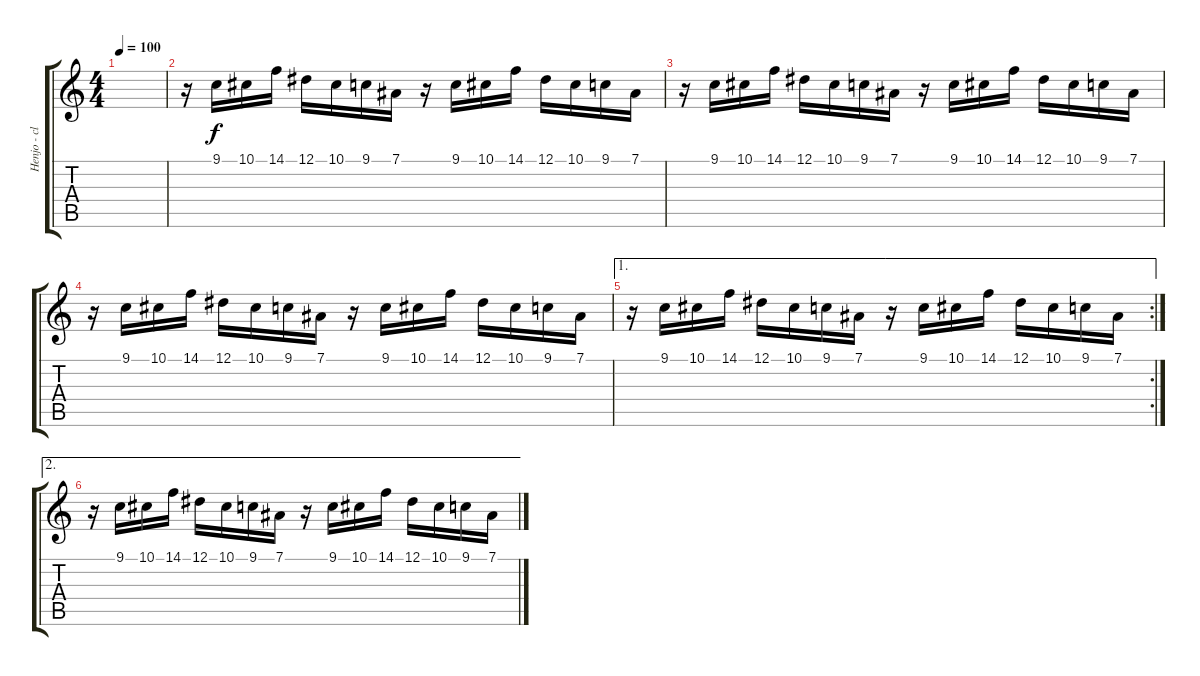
\track ("Henjo - claviers" "Henjo - cl") {instrument stringensemble1}
\staff {score tabs}
\tuning (Eb4 Bb3 Gb3 Db3 Ab2 Eb2) {hide}
\ts (4 4)
\tempo 100
\clef g2
\ks c
|
r.16 9.1.16 10.1.16 14.1.16 12.1.16 10.1.16 9.1.16 7.1.16 r.16 9.1.16 10.1.16 14.1.16 12.1.16 10.1.16 9.1.16 7.1.16 |
r.16 9.1.16 10.1.16 14.1.16 12.1.16 10.1.16 9.1.16 7.1.16 r.16 9.1.16 10.1.16 14.1.16 12.1.16 10.1.16 9.1.16 7.1.16 |
r.16 9.1.16 10.1.16 14.1.16 12.1.16 10.1.16 9.1.16 7.1.16 r.16 9.1.16 10.1.16 14.1.16 12.1.16 10.1.16 9.1.16 7.1.16 |
\ae 1
\rc 2
r.16 9.1.16 10.1.16 14.1.16 12.1.16 10.1.16 9.1.16 7.1.16 r.16 9.1.16 10.1.16 14.1.16 12.1.16 10.1.16 9.1.16 7.1.16 |
\ae 2
r.16 9.1.16 10.1.16 14.1.16 12.1.16 10.1.16 9.1.16 7.1.16 r.16 9.1.16 10.1.16 14.1.16 12.1.16 10.1.16 9.1.16 7.1.16
